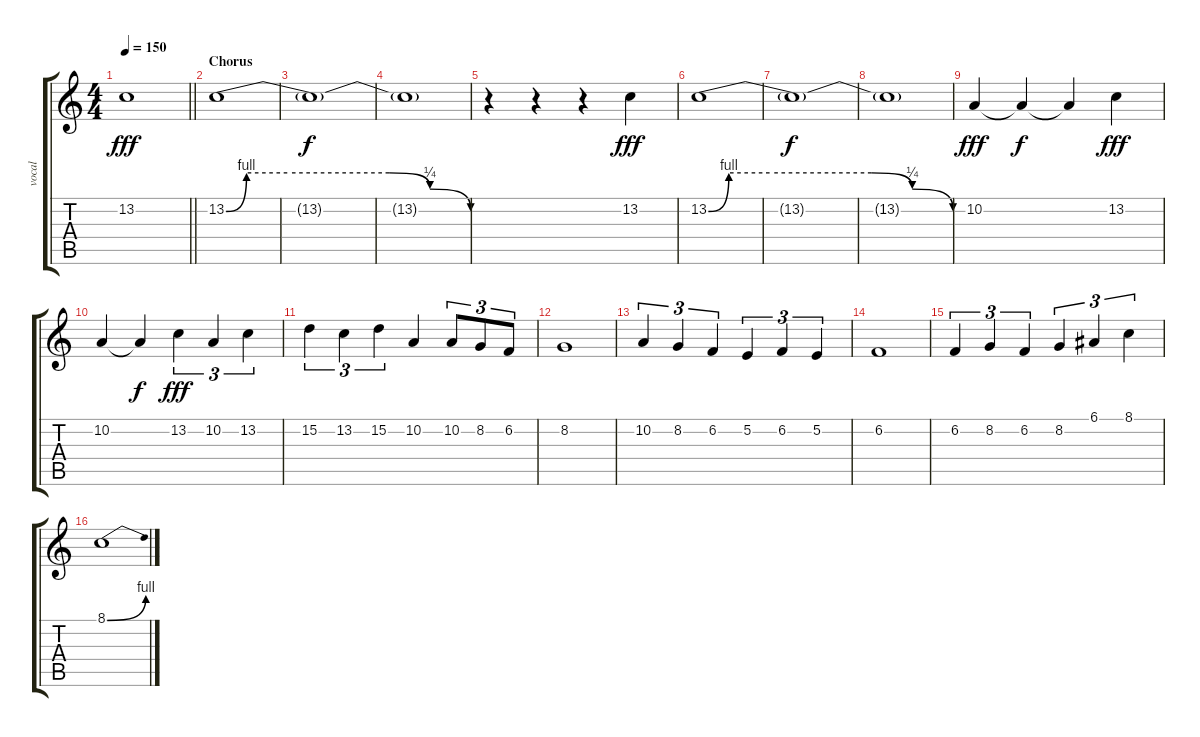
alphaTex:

\track ("vocal" "vocal") {instrument accordion}
\staff {score tabs}
\tuning (E4 B3 G3 D3 A2 E2) {hide}
\ts (4 4)
\tempo 150
\clef g2
\barLineRight lightlight
\ks c
13.2.1{dy fff} |
\section ("" "Chorus")
13.2{be (custom 0 0 5 4 15 4 40 4 50 1 60 0)}.1 |
13.2{t}.1{dy f} |
13.2{t}.1 |
r.4 r.4 r.4 13.2.4{dy fff} |
13.2{be (custom 0 0 5 4 15 4 40 4 50 1 60 0)}.1 |
13.2{t}.1{dy f} |
13.2{t}.1 |
10.2.4{dy fff} 10.2{t}.4{dy f} 10.2{t}.4 13.2.4{dy fff} |
10.2.4 10.2{t}.4{dy f} 13.2.4{tu (3 2) dy fff} 10.2.4{tu (3 2)} 13.2.4{tu (3 2)} |
15.2.4{tu (3 2)} 13.2.4{tu (3 2)} 15.2.4{tu (3 2)} 10.2.4 10.2.8{tu (3 2)} 8.2.8{tu (3 2)} 6.2.8{tu (3 2)} |
8.2.1 |
10.2.4{tu (3 2)} 8.2.4{tu (3 2)} 6.2.4{tu (3 2)} 5.2.4{tu (3 2)} 6.2.4{tu (3 2)} 5.2.4{tu (3 2)} |
6.2.1 |
6.2.4{tu (3 2)} 8.2.4{tu (3 2)} 6.2.4{tu (3 2)} 8.2.4{tu (3 2)} 6.1.4{tu (3 2)} 8.1.4{tu (3 2)} |
8.1{be (bend 0 0 60 4)}.1
